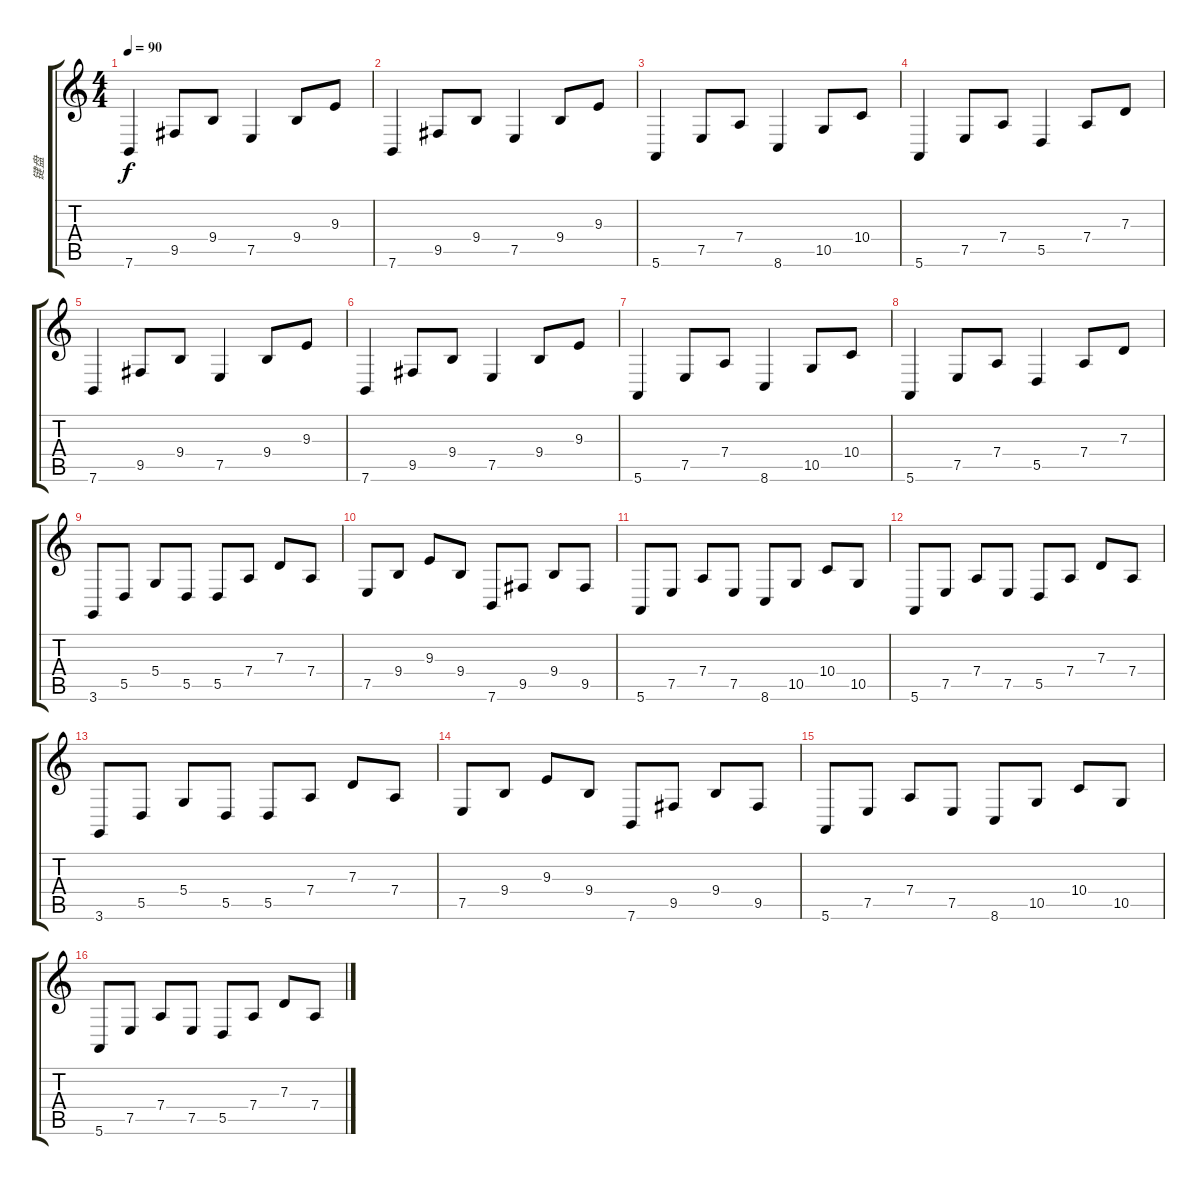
\track ("键盘" "键盘") {instrument acousticgrandpiano}
\staff {score tabs}
\tuning (E4 B3 G3 D3 A2 E2) {hide}
\ts (4 4)
\tempo 90
\clef g2
\ks c
7.6.4{dy f} 9.5.8 9.4.8 7.5.4 9.4.8 9.3.8 |
7.6.4 9.5.8 9.4.8 7.5.4 9.4.8 9.3.8 |
5.6.4 7.5.8 7.4.8 8.6.4 10.5.8 10.4.8 |
5.6.4 7.5.8 7.4.8 5.5.4 7.4.8 7.3.8 |
7.6.4 9.5.8 9.4.8 7.5.4 9.4.8 9.3.8 |
7.6.4 9.5.8 9.4.8 7.5.4 9.4.8 9.3.8 |
5.6.4 7.5.8 7.4.8 8.6.4 10.5.8 10.4.8 |
5.6.4 7.5.8 7.4.8 5.5.4 7.4.8 7.3.8 |
3.6.8 5.5.8 5.4.8 5.5.8 5.5.8 7.4.8 7.3.8 7.4.8 |
7.5.8 9.4.8 9.3.8 9.4.8 7.6.8 9.5.8 9.4.8 9.5.8 |
5.6.8 7.5.8 7.4.8 7.5.8 8.6.8 10.5.8 10.4.8 10.5.8 |
5.6.8 7.5.8 7.4.8 7.5.8 5.5.8 7.4.8 7.3.8 7.4.8 |
3.6.8 5.5.8 5.4.8 5.5.8 5.5.8 7.4.8 7.3.8 7.4.8 |
7.5.8 9.4.8 9.3.8 9.4.8 7.6.8 9.5.8 9.4.8 9.5.8 |
5.6.8 7.5.8 7.4.8 7.5.8 8.6.8 10.5.8 10.4.8 10.5.8 |
5.6.8 7.5.8 7.4.8 7.5.8 5.5.8 7.4.8 7.3.8 7.4.8
